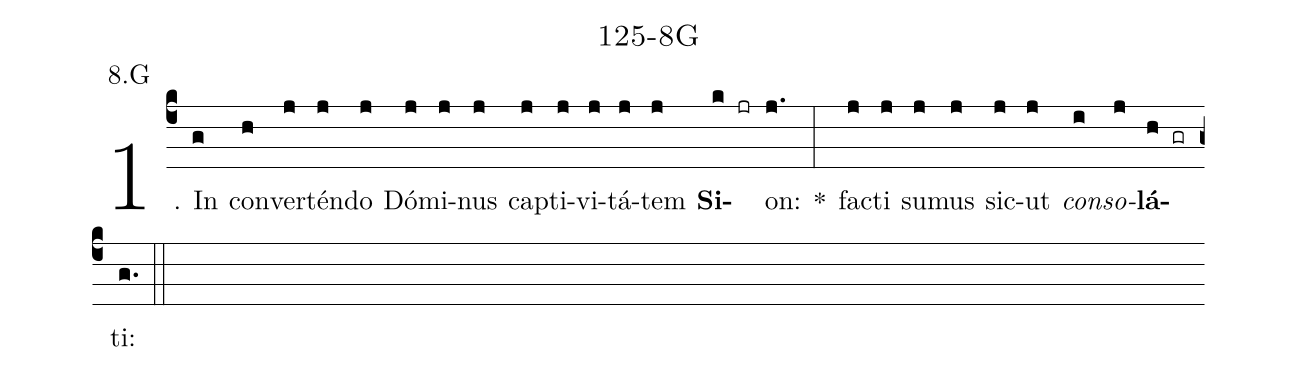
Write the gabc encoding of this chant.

name: 125-8G;
annotation: 8.G;
%%
(c4)1. In(g) con(h)ver(j)tén(j)do(j) Dó(j)mi(j)nus(j) cap(j)ti(j)vi(j)tá(j)tem(j) <b>Si</b>(k jr)on:(j.) *(:) fac(j)ti(j) su(j)mus(j) sic(j)ut(j) <i>con</i>(i)<i>so</i>(j)<b>lá</b>(h gr)ti:(g.) (::)
